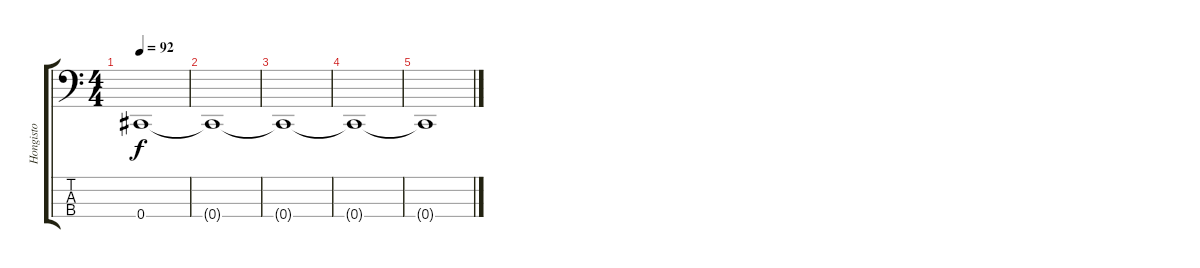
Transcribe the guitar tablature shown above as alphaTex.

\track ("Hongisto" "Hongisto") {instrument electricbassfinger}
\staff {score tabs}
\tuning (Gb2 Db2 Ab1 Db1) {hide}
\ts (4 4)
\tempo 92
\clef f4
\ks c
0.4{t}.1{dy f} |
0.4{t}.1 |
0.4{t}.1{volume 0} |
0.4{t}.1 |
0.4{t}.1
